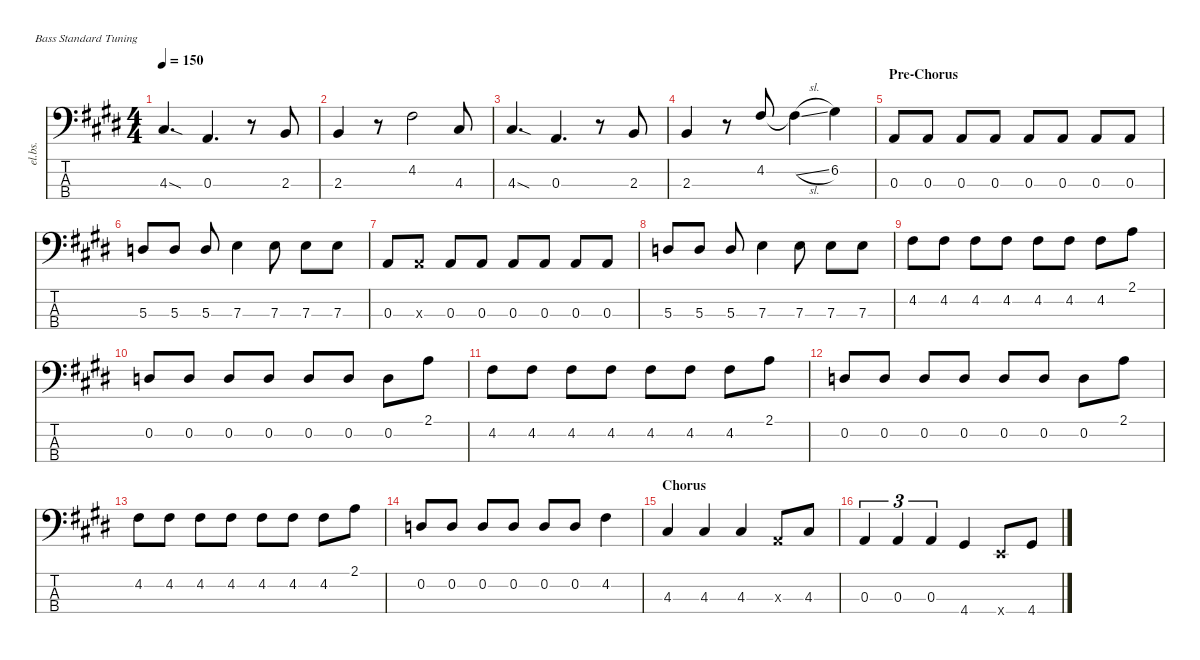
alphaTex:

\defaultSystemsLayout 4
\hideDynamics
\bracketExtendMode nobrackets
\otherSystemsTrackNameOrientation horizontal
\track ("Bass - G. \"Sting\" Summers" "el.bs.") {instrument electricbassfinger}
\staff {score tabs}
\tuning (G2 D2 A1 E1)
\ts (4 4)
\tempo 150
\clef f4
\ks c#minor
4.3{sod acc #}.4{d dy mf beam Up} 0.3{acc forcenatural}.4{d beam Up} r.8{beam Up} 2.3{acc forcenatural}.8{beam Up} |
2.3{acc forcenatural}.4{beam Up} r.8{beam Up} 4.2{acc #}.2{beam Down} 4.3{acc #}.8{beam Up} |
4.3{sod acc #}.4{d beam Up} 0.3{acc forcenatural}.4{d beam Up} r.8{beam Up} 2.3{acc forcenatural}.8{beam Up} |
2.3{acc forcenatural}.4{beam Up} r.8{beam Up} 4.2{acc #}.8{beam Down} 4.2{sl t acc #}.4{beam Down} 6.2{acc #}.4{beam Down} |
\section ("" "Pre-Chorus")
0.3{acc forcenatural}.8{beam Up} 0.3{acc forcenatural}.8{beam Up} 0.3{acc forcenatural}.8{beam Up} 0.3{acc forcenatural}.8{beam Up} 0.3{acc forcenatural}.8{beam Up} 0.3{acc forcenatural}.8{beam Up} 0.3{acc forcenatural}.8{beam Up} 0.3{acc forcenatural}.8{beam Up} |
5.3{acc forcenatural}.8{beam Up} 5.3{acc forcenatural}.8{beam Up} 5.3{acc forcenatural}.8{beam Up} 7.3{acc forcenatural}.4{beam Down} 7.3{acc forcenatural}.8{beam Down} 7.3{acc forcenatural}.8{beam Down} 7.3{acc forcenatural}.8{beam Down} |
0.3{acc forcenatural}.8{beam Up} 0.3{x acc forcenatural}.8{beam Up} 0.3{acc forcenatural}.8{beam Up} 0.3{acc forcenatural}.8{beam Up} 0.3{acc forcenatural}.8{beam Up} 0.3{acc forcenatural}.8{beam Up} 0.3{acc forcenatural}.8{beam Up} 0.3{acc forcenatural}.8{beam Up} |
5.3{acc forcenatural}.8{beam Up} 5.3{acc forcenatural}.8{beam Up} 5.3{acc forcenatural}.8{beam Up} 7.3{acc forcenatural}.4{beam Down} 7.3{acc forcenatural}.8{beam Down} 7.3{acc forcenatural}.8{beam Down} 7.3{acc forcenatural}.8{beam Down} |
4.2{acc #}.8{beam Down} 4.2{acc #}.8{beam Down} 4.2{acc #}.8{beam Down} 4.2{acc #}.8{beam Down} 4.2{acc #}.8{beam Down} 4.2{acc #}.8{beam Down} 4.2{acc #}.8{beam Down} 2.1{acc forcenatural}.8{beam Down} |
0.2{acc forcenatural}.8{beam Up} 0.2{acc forcenatural}.8{beam Up} 0.2{acc forcenatural}.8{beam Up} 0.2{acc forcenatural}.8{beam Up} 0.2{acc forcenatural}.8{beam Up} 0.2{acc forcenatural}.8{beam Up} 0.2{acc forcenatural}.8{beam Down} 2.1{acc forcenatural}.8{beam Down} |
4.2{acc #}.8{beam Down} 4.2{acc #}.8{beam Down} 4.2{acc #}.8{beam Down} 4.2{acc #}.8{beam Down} 4.2{acc #}.8{beam Down} 4.2{acc #}.8{beam Down} 4.2{acc #}.8{beam Down} 2.1{acc forcenatural}.8{beam Down} |
0.2{acc forcenatural}.8{beam Up} 0.2{acc forcenatural}.8{beam Up} 0.2{acc forcenatural}.8{beam Up} 0.2{acc forcenatural}.8{beam Up} 0.2{acc forcenatural}.8{beam Up} 0.2{acc forcenatural}.8{beam Up} 0.2{acc forcenatural}.8{beam Down} 2.1{acc forcenatural}.8{beam Down} |
4.2{acc #}.8{beam Down} 4.2{acc #}.8{beam Down} 4.2{acc #}.8{beam Down} 4.2{acc #}.8{beam Down} 4.2{acc #}.8{beam Down} 4.2{acc #}.8{beam Down} 4.2{acc #}.8{beam Down} 2.1{acc forcenatural}.8{beam Down} |
0.2{acc forcenatural}.8{beam Up} 0.2{acc forcenatural}.8{beam Up} 0.2{acc forcenatural}.8{beam Up} 0.2{acc forcenatural}.8{beam Up} 0.2{acc forcenatural}.8{beam Up} 0.2{acc forcenatural}.8{beam Up} 4.2{acc #}.4{beam Down} |
\section ("" "Chorus")
4.3{acc #}.4{beam Up} 4.3{acc #}.4{beam Up} 4.3{acc #}.4{beam Up} 0.3{x acc forcenatural}.8{beam Up} 4.3{acc #}.8{beam Up} |
0.3{acc forcenatural}.4{tu (3 2) beam Up} 0.3{acc forcenatural}.4{tu (3 2) beam Up} 0.3{acc forcenatural}.4{tu (3 2) beam Up} 4.4{acc #}.4{beam Up} 0.4{x acc forcenatural}.8{beam Up} 4.4{acc #}.8{beam Up}
